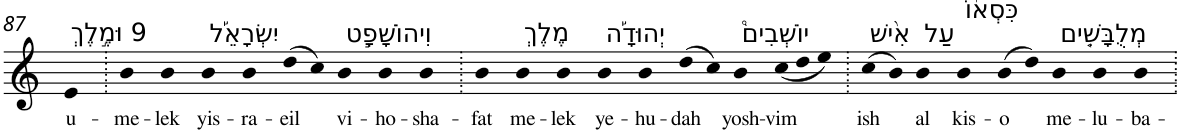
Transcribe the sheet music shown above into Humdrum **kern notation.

**kern	**text
*part1	*part1
*staff1	*staff1
*I"Piano	*
*I'Pno	*
!!LO:PB:g=z
*clefG2	*
*k[]	*
=87	=87
!LO:TX:a:t=9 וּמֶ֣לֶךְ	!
!	!LO:LY:b
4e	u-
=88.	=88.
!	!LO:LY:b
4b	-me-
!	!LO:LY:b
4b	-lek
!LO:TX:a:t=יִשְׂרָאֵ֡ל	!
!	!LO:LY:b
4b	yis-
!	!LO:LY:b
4b	-ra-
!	!LO:LY:b
(>8dd	-eil
8cc)	.
!LO:TX:a:t=וִיהוֹשָׁפָ֣ט	!
!	!LO:LY:b
4b	vi-
!	!LO:LY:b
4b	-ho-
!	!LO:LY:b
4b	-sha-
=89.	=89.
!	!LO:LY:b
4b	-fat
!LO:TX:a:t=מֶלֶךְ	!
!	!LO:LY:b
4b	me-
!	!LO:LY:b
4b	-lek
!LO:TX:a:t=יְהוּדָ֡ה	!
!	!LO:LY:b
4b	ye-
!	!LO:LY:b
4b	-hu-
!	!LO:LY:b
(>8dd	-dah
8cc)	.
!LO:TX:a:t=יוֹשְׁבִים֩	!
!	!LO:LY:b
4b	yosh-
*Xtuplet	*
!	!LO:LY:b
(<12cc	-vim
12dd	.
12ee)	.
=90.	=90.
!LO:TX:a:t=אִ֨ישׁ	!
!	!LO:LY:b
(>8cc	ish
8b)	.
!LO:TX:a:t=עַל	!
!	!LO:LY:b
4b	al
!LO:TX:a:t=כִּסְא֜וֹ	!
!	!LO:LY:b
4b	kis-
!	!LO:LY:b
(>8b	-o
8dd)	.
!LO:TX:a:t=מְלֻבָּשִׁ֤ים	!
!	!LO:LY:b
4b	me-
!	!LO:LY:b
4b	-lu-
!	!LO:LY:b
4b	-ba-
=.	=.
*-	*-
